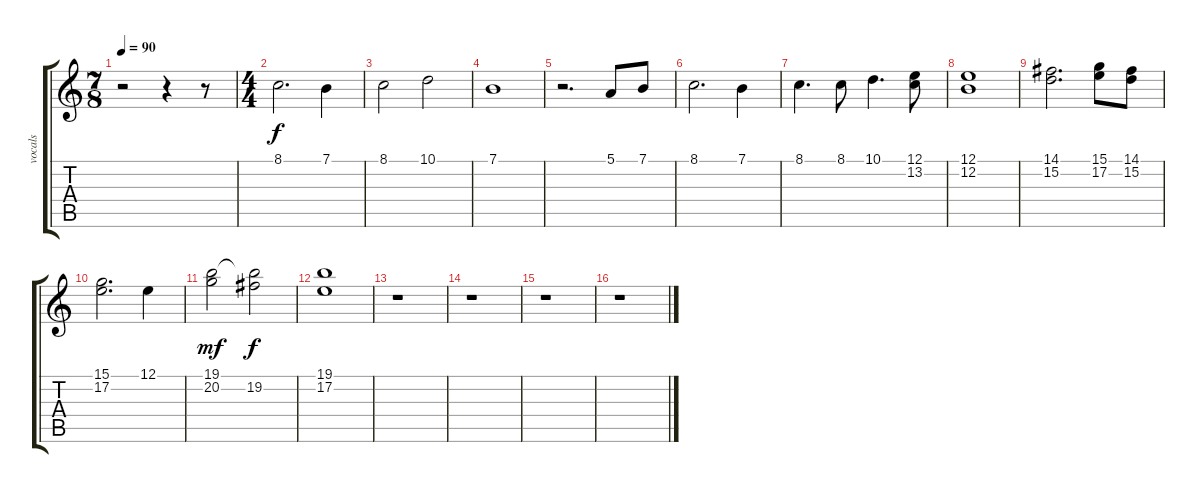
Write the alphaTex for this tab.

\track ("vocals" "vocals") {instrument violin}
\staff {score tabs}
\tuning (E4 B3 G3 D3 A2 E2) {hide}
\ts (7 8)
\tempo 90
\clef g2
\ks c
r.2{dy f} r.4 r.8 |
\ts (4 4)
8.1.2{d} 7.1.4 |
8.1.2 10.1.2 |
7.1.1 |
r.2{d} 5.1.8 7.1.8 |
8.1.2{d} 7.1.4 |
8.1.4{d} 8.1.8 10.1.4{d} (12.1 13.2).8 |
(12.1 12.2).1 |
(14.1 15.2).2{d} (15.1 17.2).8 (14.1 15.2).8 |
(15.1 17.2).2{d} 12.1.4 |
(19.1 20.2).2{dy mf} (19.1{t} 19.2).2{dy f} |
(19.1 17.2).1 |
r.1 |
r.1 |
r.1 |
r.1
